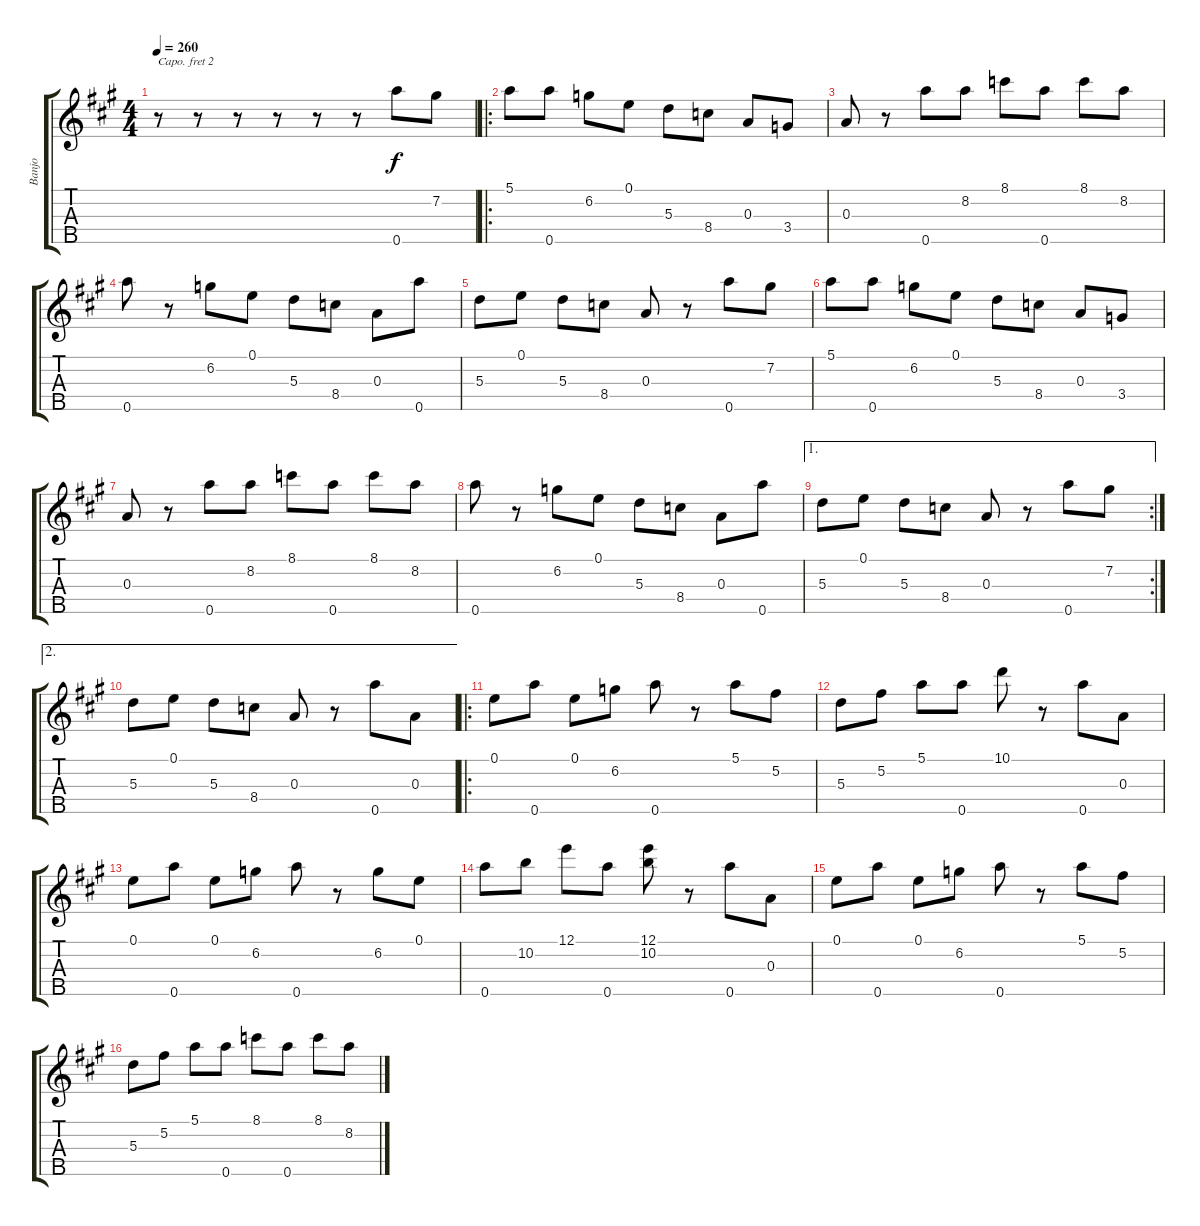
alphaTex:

\track ("Banjo" "Banjo") {instrument banjo}
\staff {score tabs}
\capo 2
\tuning (D4 B3 G3 D3 G4) {hide}
\displaytranspose 12
\ts (4 4)
\tempo 260
\clef g2
\ks a
r.8{dy f instrument banjo} r.8 r.8 r.8 r.8 r.8 0.5.8 7.2.8 |
\ro
5.1.8 0.5.8 6.2.8 0.1.8 5.3.8 8.4.8 0.3.8 3.4.8 |
0.3.8 r.8 0.5.8 8.2.8 8.1.8 0.5.8 8.1.8 8.2.8 |
0.5.8 r.8 6.2.8 0.1.8 5.3.8 8.4.8 0.3.8 0.5.8 |
5.3.8 0.1.8 5.3.8 8.4.8 0.3.8 r.8 0.5.8 7.2.8 |
5.1.8 0.5.8 6.2.8 0.1.8 5.3.8 8.4.8 0.3.8 3.4.8 |
0.3.8 r.8 0.5.8 8.2.8 8.1.8 0.5.8 8.1.8 8.2.8 |
0.5.8 r.8 6.2.8 0.1.8 5.3.8 8.4.8 0.3.8 0.5.8 |
\ae 1
\rc 2
5.3.8 0.1.8 5.3.8 8.4.8 0.3.8 r.8 0.5.8 7.2.8 |
\ae 2
5.3.8 0.1.8 5.3.8 8.4.8 0.3.8 r.8 0.5.8 0.3.8 |
\ro
0.1.8 0.5.8 0.1.8 6.2.8 0.5.8 r.8 5.1.8 5.2.8 |
5.3.8 5.2.8 5.1.8 0.5.8 10.1.8 r.8 0.5.8 0.3.8 |
0.1.8 0.5.8 0.1.8 6.2.8 0.5.8 r.8 6.2.8 0.1.8 |
0.5.8 10.2.8 12.1.8 0.5.8 (12.1 10.2).8 r.8 0.5.8 0.3.8 |
0.1.8 0.5.8 0.1.8 6.2.8 0.5.8 r.8 5.1.8 5.2.8 |
5.3.8 5.2.8 5.1.8 0.5.8 8.1.8 0.5.8 8.1.8 8.2.8
